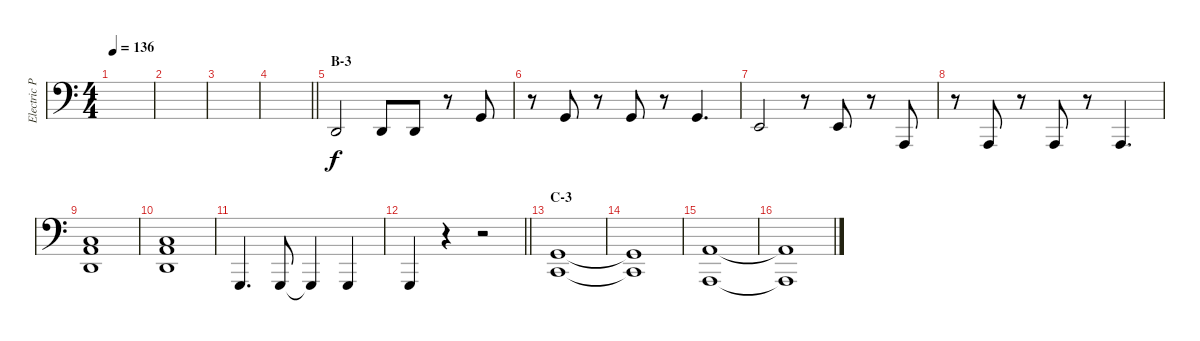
\track ("Electric Piano II (Bass - Left Hand)" "Electric P") {instrument electricgrandpiano}
\staff {score}
\tuning (G2 D2 A1 D1) {hide}
\ts (4 4)
\tempo 136
\clef f4
\ks c
|
|
|
\barLineRight lightlight
|
\section ("" "B-3")
0.2.2 0.2.8 0.2.8 r.8 0.1.8 |
r.8 0.1.8 r.8 0.1.8 r.8 0.1.4{d} |
2.2.2 r.8 2.2.8 r.8 0.3.8 |
r.8 0.3.8 r.8 0.3.8 r.8 0.3.4{d} |
(5.1 7.2 5.3).1 |
(5.1 7.2 5.3).1 |
5.4.4{d} 5.4.8 5.4{t}.4 5.4.4 |
\barLineRight lightlight
5.4.4 r.4 r.2 |
\section ("" "C-3")
(0.1 3.3).1 |
(0.1{t} 3.3{t}).1 |
(2.1 0.3).1 |
(2.1{t} 0.3{t}).1
